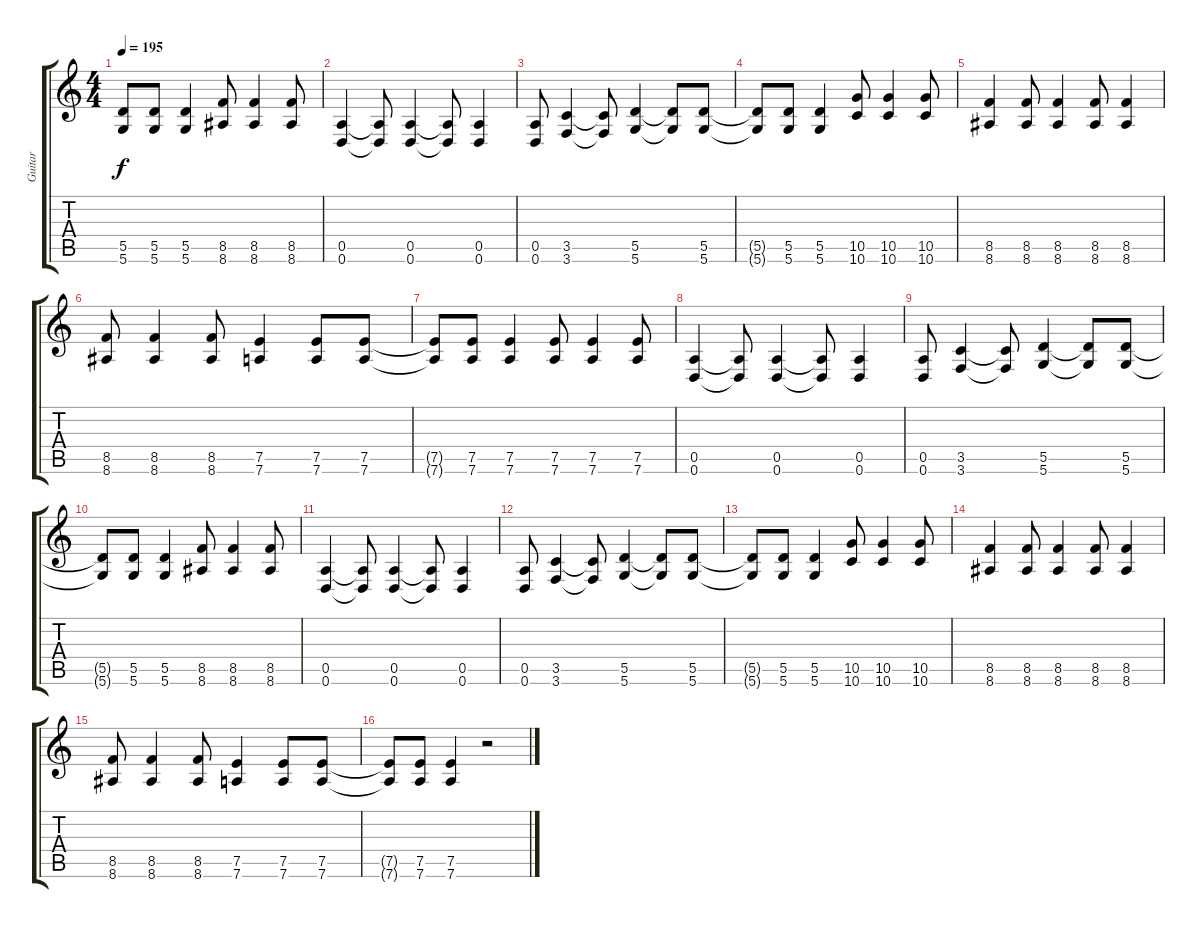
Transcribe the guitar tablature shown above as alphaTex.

\track ("Guitar" "Guitar") {instrument distortionguitar}
\staff {score tabs}
\tuning (E4 B3 G3 D3 A2 D2) {hide}
\ts (4 4)
\tempo 195
\clef g2
\ks c
(5.5{t} 5.6{t}).8{dy f} (5.5 5.6).8 (5.5 5.6).4 (8.5 8.6).8 (8.5 8.6).4 (8.5 8.6).8 |
(0.5 0.6).4 (0.5{t} 0.6{t}).8 (0.5 0.6).4 (0.5{t} 0.6{t}).8 (0.5 0.6).4 |
(0.5 0.6).8 (3.5 3.6).4 (3.5{t} 3.6{t}).8 (5.5 5.6).4 (5.5{t} 5.6{t}).8 (5.5 5.6).8 |
(5.5{t} 5.6{t}).8 (5.5 5.6).8 (5.5 5.6).4 (10.5 10.6).8 (10.5 10.6).4 (10.5 10.6).8 |
(8.5 8.6).4 (8.5 8.6).8 (8.5 8.6).4 (8.5 8.6).8 (8.5 8.6).4 |
(8.5 8.6).8 (8.5 8.6).4 (8.5 8.6).8 (7.5 7.6).4 (7.5 7.6).8 (7.5 7.6).8 |
(7.5{t} 7.6{t}).8 (7.5 7.6).8 (7.5 7.6).4 (7.5 7.6).8 (7.5 7.6).4 (7.5 7.6).8 |
(0.5 0.6).4 (0.5{t} 0.6{t}).8 (0.5 0.6).4 (0.5{t} 0.6{t}).8 (0.5 0.6).4 |
(0.5 0.6).8 (3.5 3.6).4 (3.5{t} 3.6{t}).8 (5.5 5.6).4 (5.5{t} 5.6{t}).8 (5.5 5.6).8 |
(5.5{t} 5.6{t}).8 (5.5 5.6).8 (5.5 5.6).4 (8.5 8.6).8 (8.5 8.6).4 (8.5 8.6).8 |
(0.5 0.6).4 (0.5{t} 0.6{t}).8 (0.5 0.6).4 (0.5{t} 0.6{t}).8 (0.5 0.6).4 |
(0.5 0.6).8 (3.5 3.6).4 (3.5{t} 3.6{t}).8 (5.5 5.6).4 (5.5{t} 5.6{t}).8 (5.5 5.6).8 |
(5.5{t} 5.6{t}).8 (5.5 5.6).8 (5.5 5.6).4 (10.5 10.6).8 (10.5 10.6).4 (10.5 10.6).8 |
(8.5 8.6).4 (8.5 8.6).8 (8.5 8.6).4 (8.5 8.6).8 (8.5 8.6).4 |
(8.5 8.6).8 (8.5 8.6).4 (8.5 8.6).8 (7.5 7.6).4 (7.5 7.6).8 (7.5 7.6).8 |
(7.5{t} 7.6{t}).8 (7.5 7.6).8 (7.5 7.6).4 r.2
